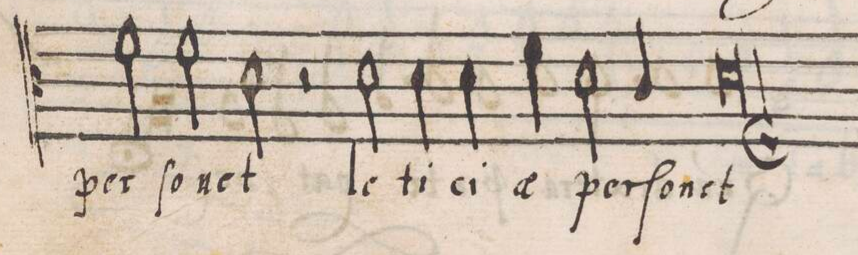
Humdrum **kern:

**kern	**text
*I"CANTVS	*
*clefC3	*
*k[]	*
*met(c|)	*
*M2/1	*
2f\	per-
2f\	-ſo-
=47	=47
2d\	-net
2r	.
2d\	le-
4d\	-ti-
4d\	-ci-
=48	=48
4f\	-(ae)
2d\	per-
4c/	-ſo-
0.d;<	-net
=49	=49
==	==
*-	*-
